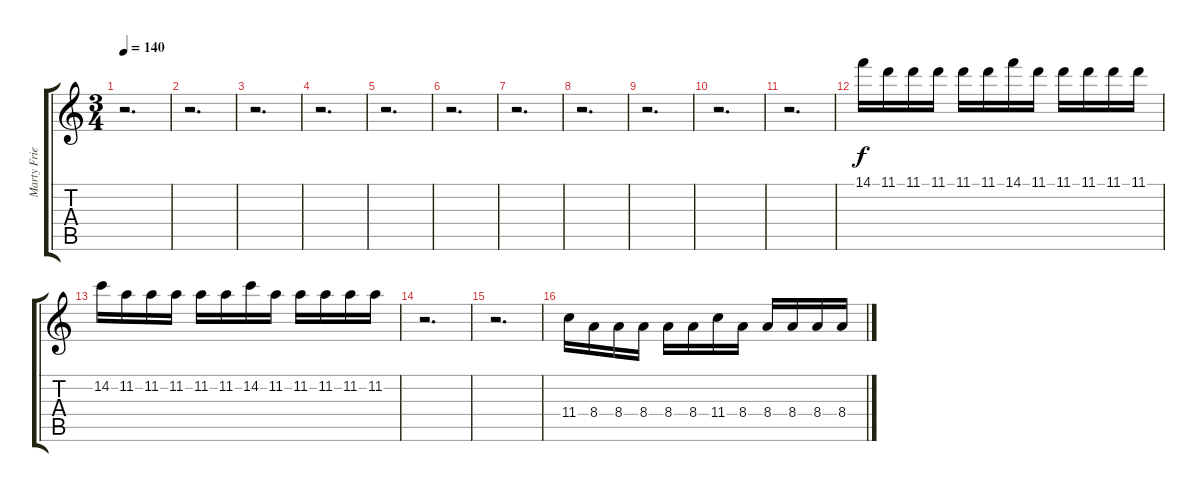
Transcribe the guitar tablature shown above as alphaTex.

\track ("Marty Friedman" "Marty Frie") {instrument overdrivenguitar}
\staff {score tabs}
\tuning (Eb4 Bb3 Gb3 Db3 Ab2 Eb2) {hide}
\ts (3 4)
\tempo 140
\clef g2
\ks c
r.2{d dy f} |
r.2{d} |
r.2{d} |
r.2{d} |
r.2{d} |
r.2{d} |
r.2{d} |
r.2{d} |
r.2{d} |
r.2{d} |
r.2{d} |
14.1.16 11.1.16 11.1.16 11.1.16 11.1.16 11.1.16 14.1.16 11.1.16 11.1.16 11.1.16 11.1.16 11.1.16 |
14.2.16 11.2.16 11.2.16 11.2.16 11.2.16 11.2.16 14.2.16 11.2.16 11.2.16 11.2.16 11.2.16 11.2.16 |
r.2{d} |
r.2{d} |
11.4.16 8.4.16 8.4.16 8.4.16 8.4.16 8.4.16 11.4.16 8.4.16 8.4.16 8.4.16 8.4.16 8.4.16
